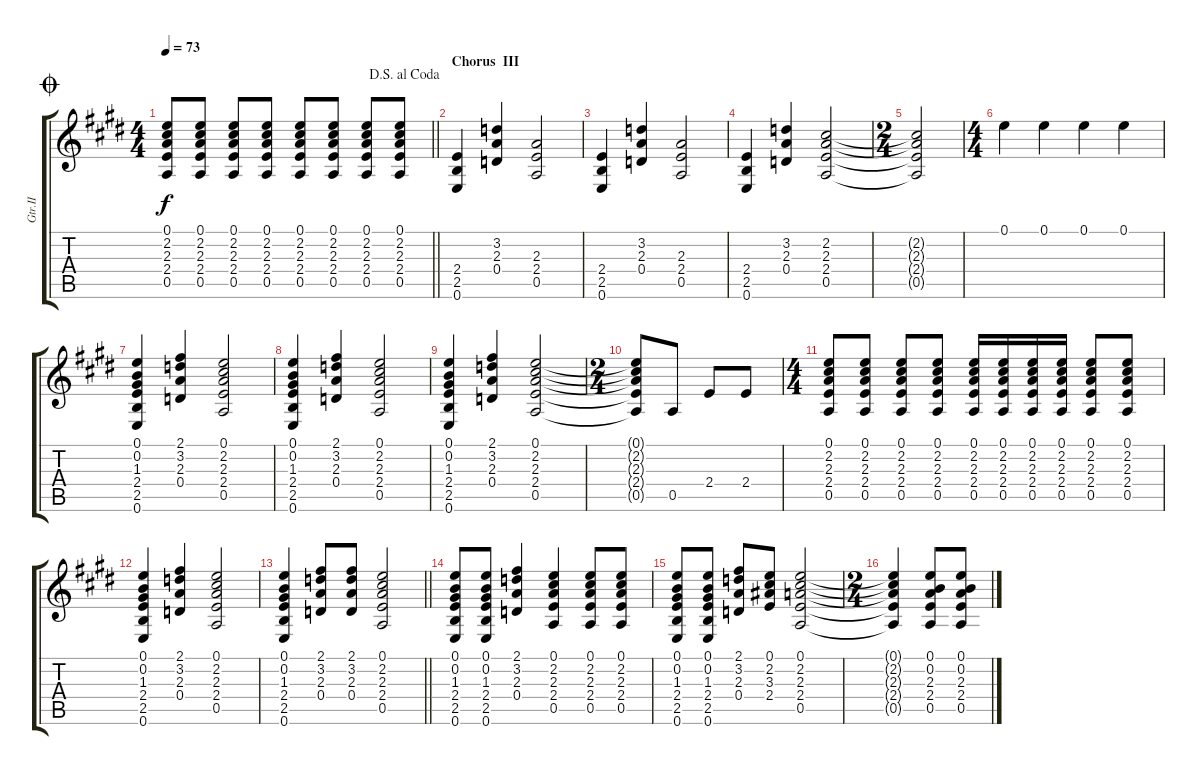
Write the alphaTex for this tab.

\track ("Gtr.II" "Gtr.II") {instrument acousticguitarsteel}
\staff {score tabs}
\tuning (E4 B3 G3 D3 A2 E2) {hide}
\ts (4 4)
\jump coda
\jump dalsegnoalcoda
\tempo 73
\clef g2
\barLineRight lightlight
\ks c#minor
(0.1 2.2 2.3 2.4 0.5).8{dy f} (0.1 2.2 2.3 2.4 0.5).8 (0.1 2.2 2.3 2.4 0.5).8 (0.1 2.2 2.3 2.4 0.5).8 (0.1 2.2 2.3 2.4 0.5).8 (0.1 2.2 2.3 2.4 0.5).8 (0.1 2.2 2.3 2.4 0.5).8 (0.1 2.2 2.3 2.4 0.5).8 |
\section ("" "Chorus  III")
(2.4 2.5 0.6).4 (3.2 2.3 0.4).4 (2.3 2.4 0.5).2 |
(2.4 2.5 0.6).4 (3.2 2.3 0.4).4 (2.3 2.4 0.5).2 |
(2.4 2.5 0.6).4 (3.2 2.3 0.4).4 (2.2 2.3 2.4 0.5).2 |
\ts (2 4)
(2.2{t} 2.3{t} 2.4{t} 0.5{t}).2 |
\ts (4 4)
0.1.4 0.1.4 0.1.4 0.1.4 |
(0.1 0.2 1.3 2.4 2.5 0.6).4 (2.1 3.2 2.3 0.4).4 (0.1 2.2 2.3 2.4 0.5).2 |
(0.1 0.2 1.3 2.4 2.5 0.6).4 (2.1 3.2 2.3 0.4).4 (0.1 2.2 2.3 2.4 0.5).2 |
(0.1 0.2 1.3 2.4 2.5 0.6).4 (2.1 3.2 2.3 0.4).4 (0.1 2.2 2.3 2.4 0.5).2 |
\ts (2 4)
(0.1{t} 2.2{t} 2.3{t} 2.4{t} 0.5{t}).8 0.5.8 2.4.8 2.4.8 |
\ts (4 4)
(0.1 2.2 2.3 2.4 0.5).8 (0.1 2.2 2.3 2.4 0.5).8 (0.1 2.2 2.3 2.4 0.5).8 (0.1 2.2 2.3 2.4 0.5).8 (0.1 2.2 2.3 2.4 0.5).16 (0.1 2.2 2.3 2.4 0.5).16 (0.1 2.2 2.3 2.4 0.5).16 (0.1 2.2 2.3 2.4 0.5).16 (0.1 2.2 2.3 2.4 0.5).8 (0.1 2.2 2.3 2.4 0.5).8 |
(0.1 0.2 1.3 2.4 2.5 0.6).4 (2.1 3.2 2.3 0.4).4 (0.1 2.2 2.3 2.4 0.5).2 |
\barLineRight lightlight
(0.1 0.2 1.3 2.4 2.5 0.6).4 (2.1 3.2 2.3 0.4).8 (2.1 3.2 2.3 0.4).8 (0.1 2.2 2.3 2.4 0.5).2 |
(0.1 0.2 1.3 2.4 2.5 0.6).8 (0.1 0.2 1.3 2.4 2.5 0.6).8 (2.1 3.2 2.3 0.4).4 (0.1 2.2 2.3 2.4 0.5).4 (0.1 2.2 2.3 2.4 0.5).8 (0.1 2.2 2.3 2.4 0.5).8 |
(0.1 0.2 1.3 2.4 2.5 0.6).8 (0.1 0.2 1.3 2.4 2.5 0.6).8 (2.1 3.2 2.3 0.4).8 (0.1 2.2 3.3 2.4).8 (0.1 2.2 2.3 2.4 0.5).2 |
\ts (2 4)
(0.1{t} 2.2{t} 2.3{t} 2.4{t} 0.5{t}).4 (0.1 0.2 2.3 2.4 0.5).8 (0.1 0.2 2.3 2.4 0.5).8
